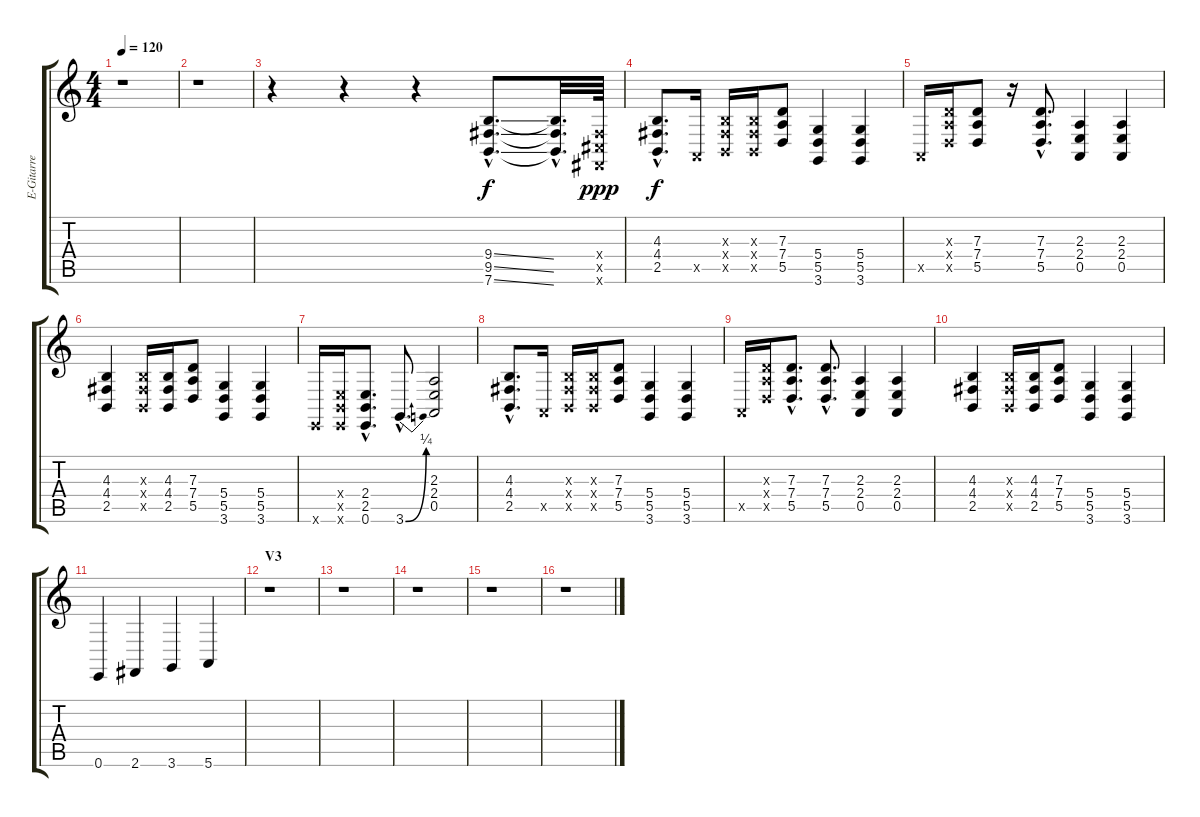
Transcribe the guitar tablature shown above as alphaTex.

\track ("E-Gitarre 2" "E-Gitarre ") {instrument stringensemble1}
\staff {score tabs}
\tuning (E4 B3 G3 D3 A2 E2) {hide}
\ts (4 4)
\tempo 120
\clef g2
\ks c
r.1{dy f} |
r.1 |
r.4 r.4 r.4 (9.4{ss hac} 9.5{ss hac} 7.6{ss hac}).8{d} (9.4{hac t} 9.5{hac t} 7.6{hac t}).32{d} (4.4{x} 4.5{x} 2.6{x}).64{dy ppp} |
(4.3{hac} 4.4{hac} 2.5{hac}).8{d dy f} 0.5{x}.16 (4.3{x} 4.4{x} 2.5{x}).16 (4.3{x} 4.4{x} 2.5{x}).16 (7.3 7.4 5.5).8 (5.4 5.5 3.6).4 (5.4 5.5 3.6).4 |
0.5{x}.16 (7.3{x} 7.4{x} 5.5{x}).16 (7.3 7.4 5.5).8 r.16 (7.3{hac} 7.4 5.5{hac}).8{d} (2.3 2.4 0.5).4 (2.3 2.4 0.5).4 |
(4.3 4.4 2.5).4 (4.3{x} 4.4{x} 2.5{x}).16 (4.3 4.4 2.5).16 (7.3 7.4 5.5).8 (5.4 5.5 3.6).4 (5.4 5.5 3.6).4 |
0.6{x}.16 (2.4{x} 2.5{x} 0.6{x}).16 (2.4{hac} 2.5{hac} 0.6{hac}).8{d} 3.6{be (bend 0 0 60 1) hac}.8{d} (2.3 2.4 0.5).2 |
(4.3{hac} 4.4{hac} 2.5{hac}).8{d} 0.5{x}.16 (4.3{x} 4.4{x} 2.5{x}).16 (4.3{x} 4.4{x} 2.5{x}).16 (7.3 7.4 5.5).8 (5.4 5.5 3.6).4 (5.4 5.5 3.6).4 |
0.5{x}.16 (7.3{x} 7.4{x} 5.5{x}).16 (7.3{hac} 7.4{hac} 5.5{hac}).8{d} (7.3{hac} 7.4 5.5{hac}).8{d} (2.3 2.4 0.5).4 (2.3 2.4 0.5).4 |
(4.3 4.4 2.5).4 (4.3{x} 4.4{x} 2.5{x}).16 (4.3 4.4 2.5).16 (7.3 7.4 5.5).8 (5.4 5.5 3.6).4 (5.4 5.5 3.6).4 |
0.6.4 2.6.4 3.6.4 5.6.4 |
\section ("" "V3")
r.1 |
r.1 |
r.1 |
r.1 |
r.1
